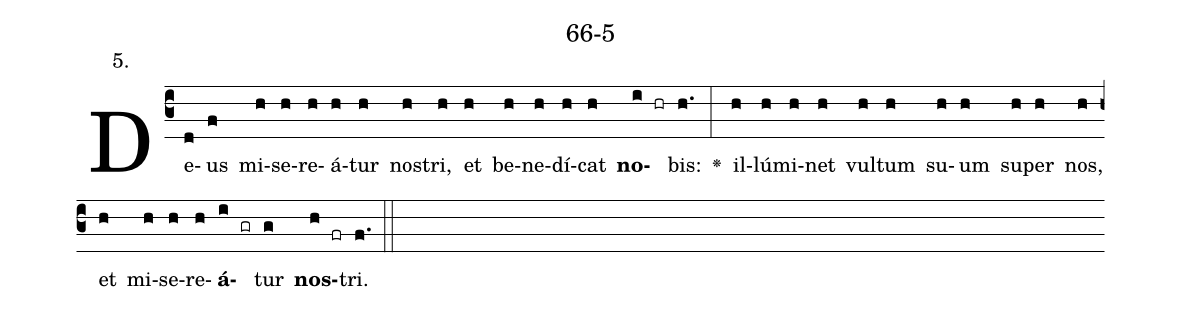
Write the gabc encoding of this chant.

name: 66-5;
annotation: 5.;
%%
(c3)De(d)us(f) mi(h)se(h)re(h)á(h)tur(h) nos(h)tri,(h) et(h) be(h)ne(h)dí(h)cat(h) <b>no</b>(i hr)bis:(h.) <v>\greheightstar</v>(:) il(h)lú(h)mi(h)net(h) vul(h)tum(h) su(h)um(h) su(h)per(h) nos,(h) et(h) mi(h)se(h)re(h)<b>á</b>(i gr)tur(g) <b>nos</b>(h fr)tri.(f.) (::)


%E(h) u(h) o(i) u(g) a(h) e.(f.) (::)
